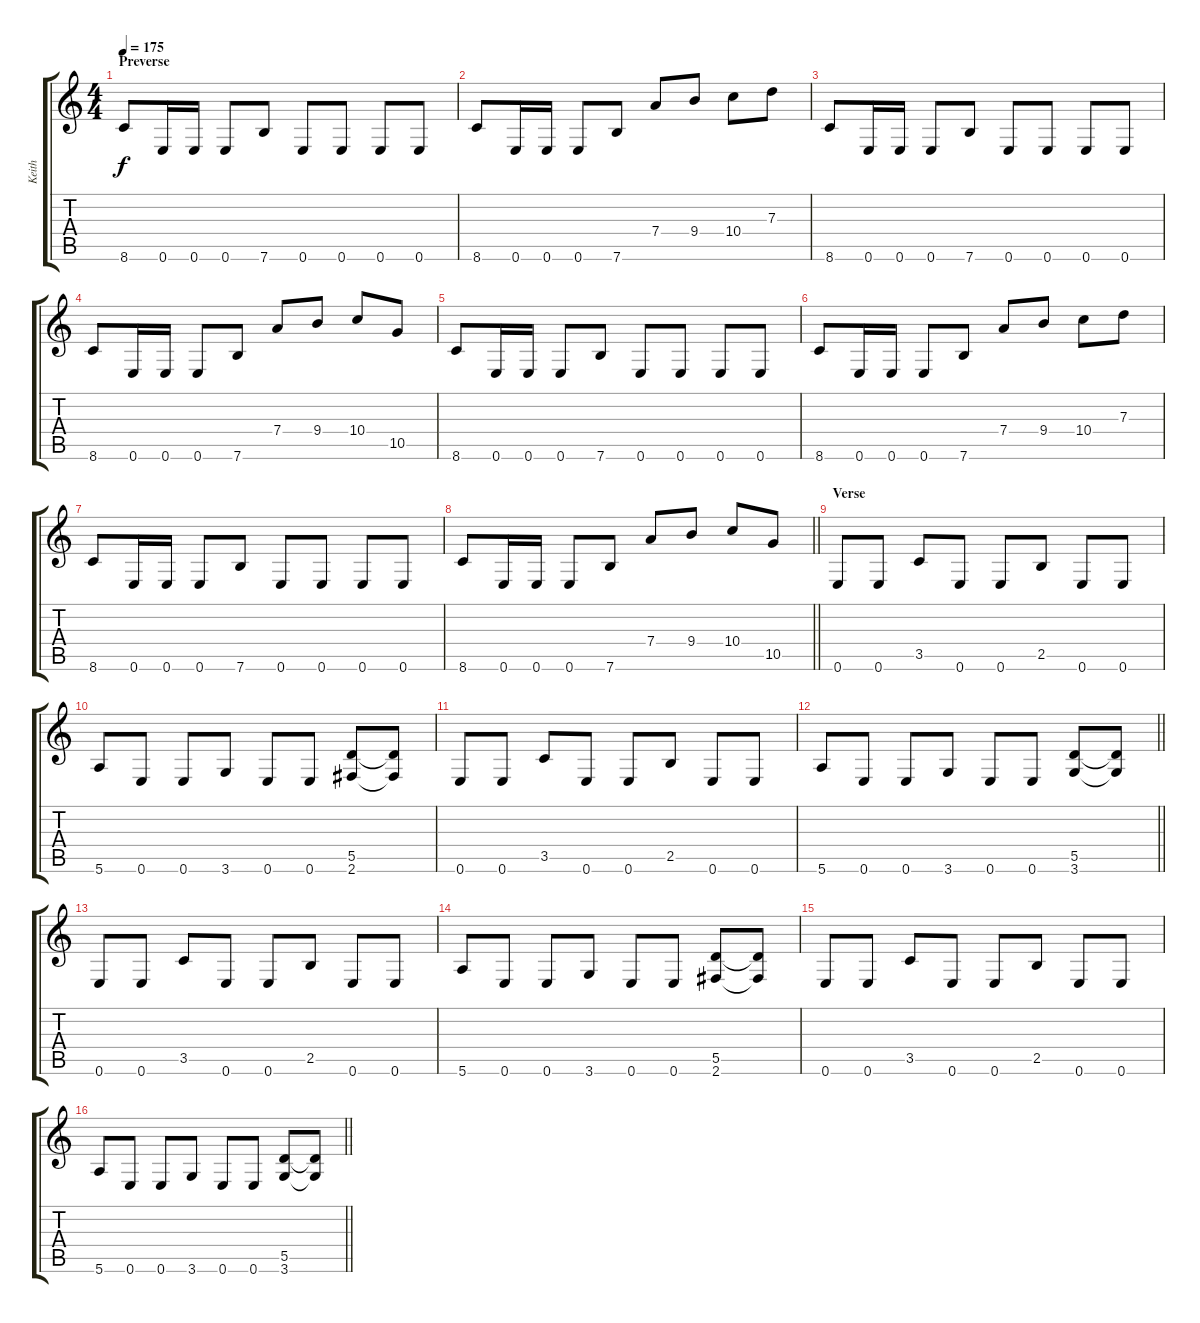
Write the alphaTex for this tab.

\track ("Keith" "Keith") {instrument distortionguitar}
\staff {score tabs}
\tuning (E4 B3 G3 D3 A2 E2) {hide}
\ts (4 4)
\section ("" "Preverse")
\tempo 175
\clef g2
\ks c
8.6.8{dy f balance 8} 0.6.16 0.6.16 0.6.8 7.6.8 0.6.8 0.6.8 0.6.8 0.6.8 |
8.6.8 0.6.16 0.6.16 0.6.8 7.6.8 7.4.8 9.4.8 10.4.8 7.3.8 |
8.6.8 0.6.16 0.6.16 0.6.8 7.6.8 0.6.8 0.6.8 0.6.8 0.6.8 |
8.6.8 0.6.16 0.6.16 0.6.8 7.6.8 7.4.8 9.4.8 10.4.8 10.5.8 |
8.6.8{balance 8} 0.6.16 0.6.16 0.6.8 7.6.8 0.6.8 0.6.8 0.6.8 0.6.8 |
8.6.8 0.6.16 0.6.16 0.6.8 7.6.8 7.4.8 9.4.8 10.4.8 7.3.8 |
8.6.8 0.6.16 0.6.16 0.6.8 7.6.8 0.6.8 0.6.8 0.6.8 0.6.8 |
\barLineRight lightlight
8.6.8 0.6.16 0.6.16 0.6.8 7.6.8 7.4.8 9.4.8 10.4.8 10.5.8 |
\section ("" "Verse")
0.6.8 0.6.8 3.5.8 0.6.8 0.6.8 2.5.8 0.6.8 0.6.8 |
5.6.8 0.6.8 0.6.8 3.6.8 0.6.8 0.6.8 (5.5 2.6).8 (5.5{t} 2.6{t}).8 |
0.6.8 0.6.8 3.5.8 0.6.8 0.6.8 2.5.8 0.6.8 0.6.8 |
\barLineRight lightlight
5.6.8 0.6.8 0.6.8 3.6.8 0.6.8 0.6.8 (5.5 3.6).8 (5.5{t} 3.6{t}).8 |
0.6.8 0.6.8 3.5.8 0.6.8 0.6.8 2.5.8 0.6.8 0.6.8 |
5.6.8 0.6.8 0.6.8 3.6.8 0.6.8 0.6.8 (5.5 2.6).8 (5.5{t} 2.6{t}).8 |
0.6.8 0.6.8 3.5.8 0.6.8 0.6.8 2.5.8 0.6.8 0.6.8 |
\barLineRight lightlight
5.6.8 0.6.8 0.6.8 3.6.8 0.6.8 0.6.8 (5.5 3.6).8 (5.5{t} 3.6{t}).8
